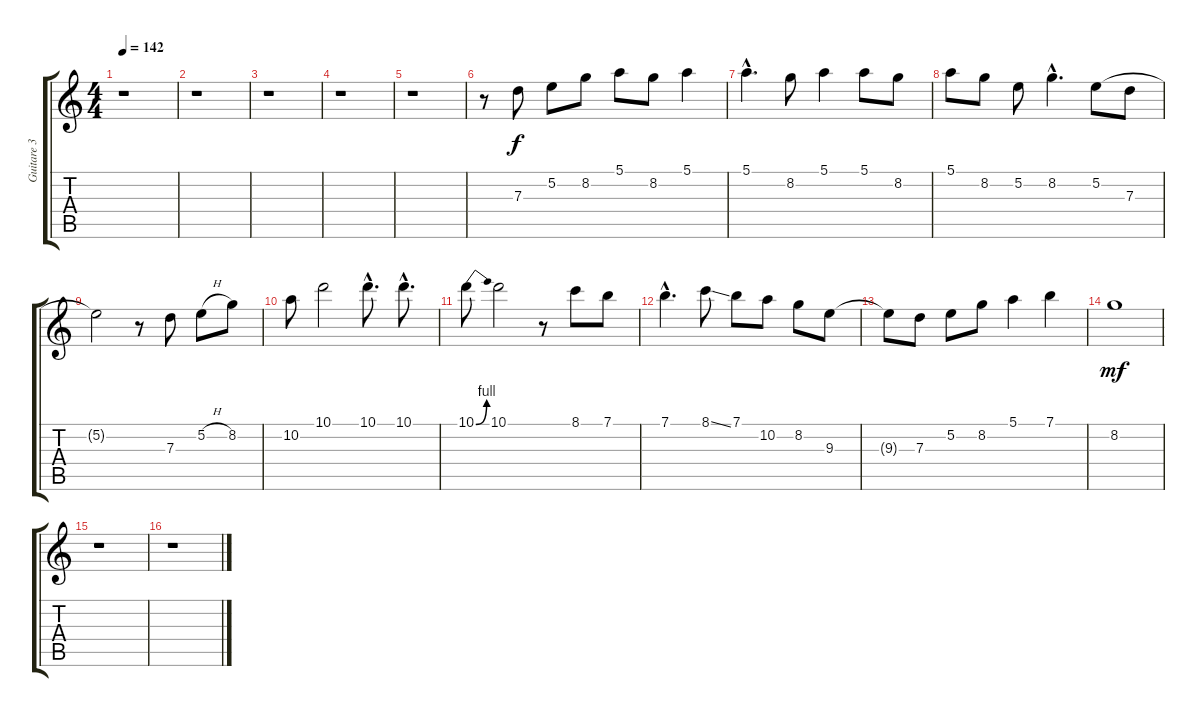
\track ("Guitare 3" "Guitare 3") {instrument overdrivenguitar}
\staff {score tabs}
\tuning (E4 B3 G3 D3 A2 E2) {hide}
\ts (4 4)
\tempo 142
\clef g2
\ks c
r.1{dy f} |
r.1 |
r.1 |
r.1 |
r.1 |
r.8 7.3.8{volume 14 balance 7 instrument overdrivenguitar} 5.2.8 8.2.8 5.1.8 8.2.8 5.1.4 |
5.1{hac}.4{d} 8.2.8 5.1.4 5.1.8 8.2.8 |
5.1.8 8.2.8 5.2.8 8.2{hac}.4{d} 5.2.8 7.3.8 |
5.2{t}.2 r.8 7.3.8 5.2{h}.8 8.2.8 |
10.2.8 10.1.2 10.1{hac}.8{d} 10.1{hac}.8{d} |
10.1{be (bend 0 0 60 4)}.8 10.1.2 r.8 8.1.8 7.1.8 |
7.1{hac}.4{d} 8.1{ss}.8 7.1.8 10.2.8 8.2.8 9.3.8 |
9.3{t}.8 7.3.8 5.2.8 8.2.8 5.1.4 7.1.4 |
8.2.1{dy mf volume 15} |
r.1 |
r.1
